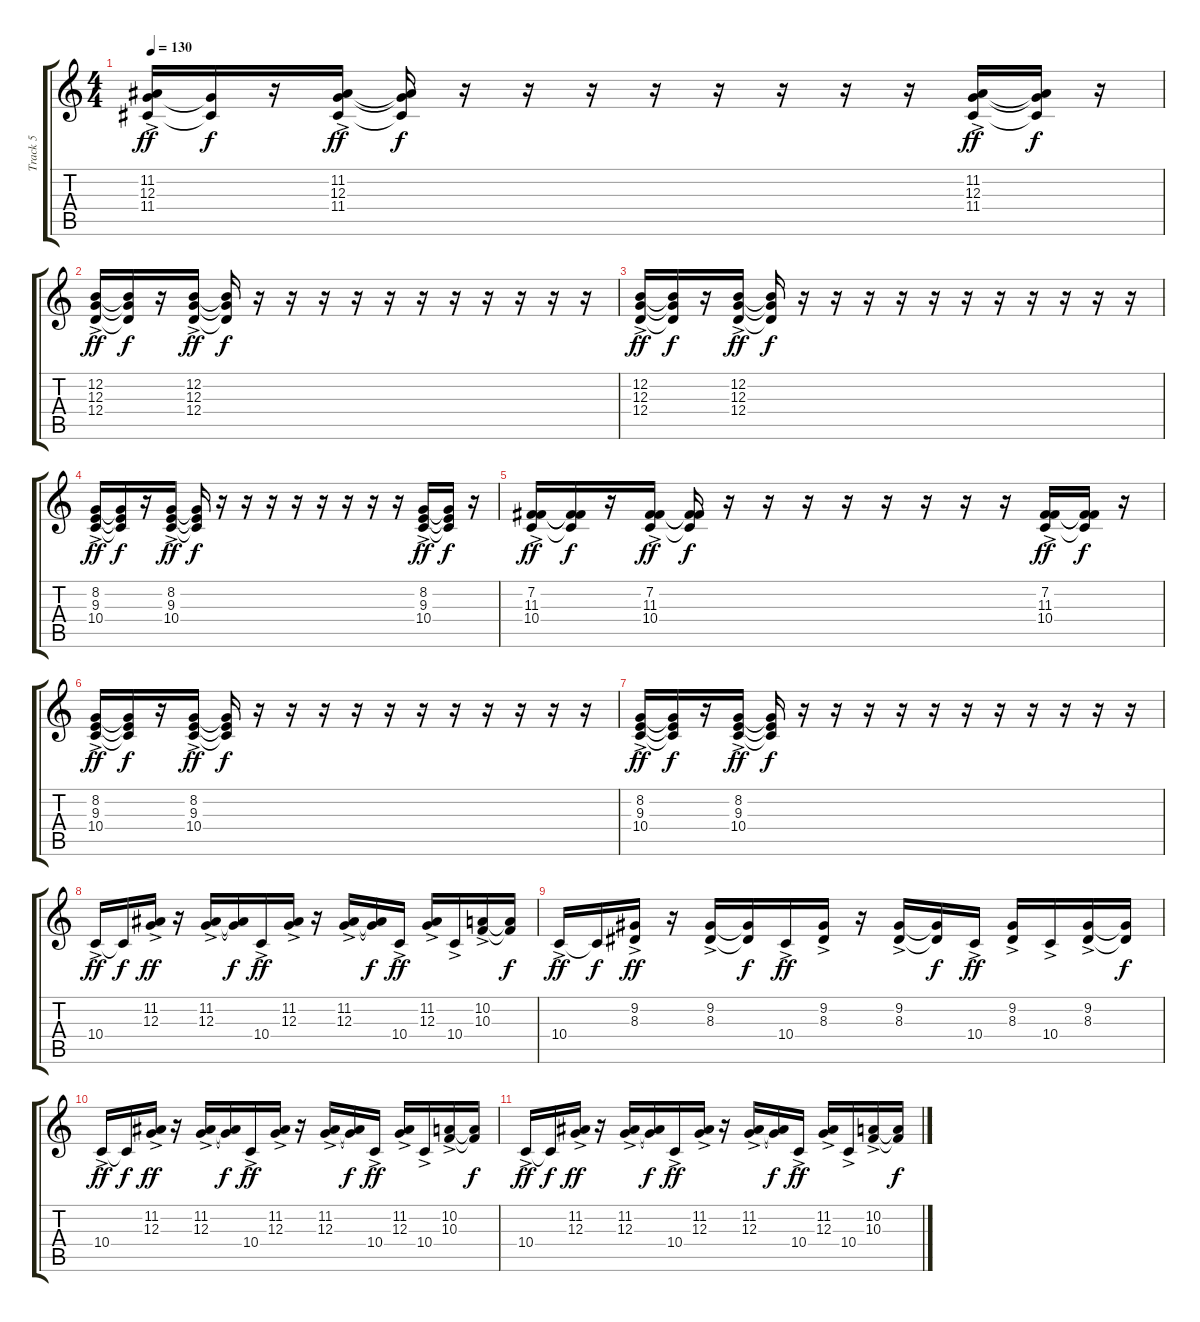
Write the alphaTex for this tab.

\track ("Track 5" "Track 5") {instrument churchorgan}
\staff {score tabs}
\tuning (E4 B3 G3 D3 A2 E2) {hide}
\ts (4 4)
\tempo 130
\clef g2
\ks c
(11.2{ac} 12.3{ac} 11.4{ac}).16{dy ff} (12.3{t} 11.4{t}).16{dy f} r.16 (11.2{ac} 12.3{ac} 11.4{ac}).16{dy ff} (11.2{t} 12.3{t} 11.4{t}).16{dy f} r.16 r.16 r.16 r.16 r.16 r.16 r.16 r.16 (11.2{ac} 12.3{ac} 11.4{ac}).16{dy ff} (11.2{t} 12.3{t} 11.4{t}).16{dy f} r.16 |
(12.2{ac} 12.3{ac} 12.4{ac}).16{dy ff} (12.2{t} 12.3{t} 12.4{t}).16{dy f} r.16 (12.2{ac} 12.3{ac} 12.4{ac}).16{dy ff} (12.2{t} 12.3{t} 12.4{t}).16{dy f} r.16 r.16 r.16 r.16 r.16 r.16 r.16 r.16 r.16 r.16 r.16 |
(12.2{ac} 12.3{ac} 12.4{ac}).16{dy ff} (12.2{t} 12.3{t} 12.4{t}).16{dy f} r.16 (12.2{ac} 12.3{ac} 12.4{ac}).16{dy ff} (12.2{t} 12.3{t} 12.4{t}).16{dy f} r.16 r.16 r.16 r.16 r.16 r.16 r.16 r.16 r.16 r.16 r.16 |
(8.2{ac} 9.3{ac} 10.4{ac}).16{dy ff} (8.2{t} 9.3{t} 10.4{t}).16{dy f} r.16 (8.2{ac} 9.3{ac} 10.4{ac}).16{dy ff} (8.2{t} 9.3{t} 10.4{t}).16{dy f} r.16 r.16 r.16 r.16 r.16 r.16 r.16 r.16 (8.2{ac} 9.3{ac} 10.4{ac}).16{dy ff} (8.2{t} 9.3{t} 10.4{t}).16{dy f} r.16 |
(7.2{ac} 11.3{ac} 10.4{ac}).16{dy ff} (7.2{t} 11.3{t} 10.4{t}).16{dy f} r.16 (7.2{ac} 11.3{ac} 10.4{ac}).16{dy ff} (7.2{t} 11.3{t} 10.4{t}).16{dy f} r.16 r.16 r.16 r.16 r.16 r.16 r.16 r.16 (7.2{ac} 11.3{ac} 10.4{ac}).16{dy ff} (7.2{t} 11.3{t} 10.4{t}).16{dy f} r.16 |
(8.2{ac} 9.3{ac} 10.4{ac}).16{dy ff} (8.2{t} 9.3{t} 10.4{t}).16{dy f} r.16 (8.2{ac} 9.3{ac} 10.4{ac}).16{dy ff} (8.2{t} 9.3{t} 10.4{t}).16{dy f} r.16 r.16 r.16 r.16 r.16 r.16 r.16 r.16 r.16 r.16 r.16 |
(8.2{ac} 9.3{ac} 10.4{ac}).16{dy ff} (8.2{t} 9.3{t} 10.4{t}).16{dy f} r.16 (8.2{ac} 9.3{ac} 10.4{ac}).16{dy ff} (8.2{t} 9.3{t} 10.4{t}).16{dy f} r.16 r.16 r.16 r.16 r.16 r.16 r.16 r.16 r.16 r.16 r.16 |
10.4{ac}.16{dy ff} 10.4{t}.16{dy f} (11.2{ac} 12.3{ac}).16{dy ff} r.16 (11.2{ac} 12.3{ac}).16 (11.2{t} 12.3{t}).16{dy f} 10.4{ac}.16{dy ff} (11.2{ac} 12.3{ac}).16 r.16 (11.2{ac} 12.3{ac}).16 (11.2{t} 12.3{t}).16{dy f} 10.4{ac}.16{dy ff} (11.2{ac} 12.3{ac}).16 10.4{ac}.16 (10.2{ac} 10.3{ac}).16 (10.2{t} 10.3{t}).16{dy f} |
10.4{ac}.16{dy ff} 10.4{t}.16{dy f} (9.2{ac} 8.3{ac}).16{dy ff} r.16 (9.2{ac} 8.3{ac}).16 (9.2{t} 8.3{t}).16{dy f} 10.4{ac}.16{dy ff} (9.2{ac} 8.3{ac}).16 r.16 (9.2{ac} 8.3{ac}).16 (9.2{t} 8.3{t}).16{dy f} 10.4{ac}.16{dy ff} (9.2{ac} 8.3{ac}).16 10.4{ac}.16 (9.2{ac} 8.3{ac}).16 (9.2{t} 8.3{t}).16{dy f} |
10.4{ac}.16{dy ff} 10.4{t}.16{dy f} (11.2{ac} 12.3{ac}).16{dy ff} r.16 (11.2{ac} 12.3{ac}).16 (11.2{t} 12.3{t}).16{dy f} 10.4{ac}.16{dy ff} (11.2{ac} 12.3{ac}).16 r.16 (11.2{ac} 12.3{ac}).16 (11.2{t} 12.3{t}).16{dy f} 10.4{ac}.16{dy ff} (11.2{ac} 12.3{ac}).16 10.4{ac}.16 (10.2{ac} 10.3{ac}).16 (10.2{t} 10.3{t}).16{dy f} |
10.4{ac}.16{dy ff} 10.4{t}.16{dy f} (11.2{ac} 12.3{ac}).16{dy ff} r.16 (11.2{ac} 12.3{ac}).16 (11.2{t} 12.3{t}).16{dy f} 10.4{ac}.16{dy ff} (11.2{ac} 12.3{ac}).16 r.16 (11.2{ac} 12.3{ac}).16 (11.2{t} 12.3{t}).16{dy f} 10.4{ac}.16{dy ff} (11.2{ac} 12.3{ac}).16 10.4{ac}.16 (10.2{ac} 10.3{ac}).16 (10.2{t} 10.3{t}).16{dy f}
